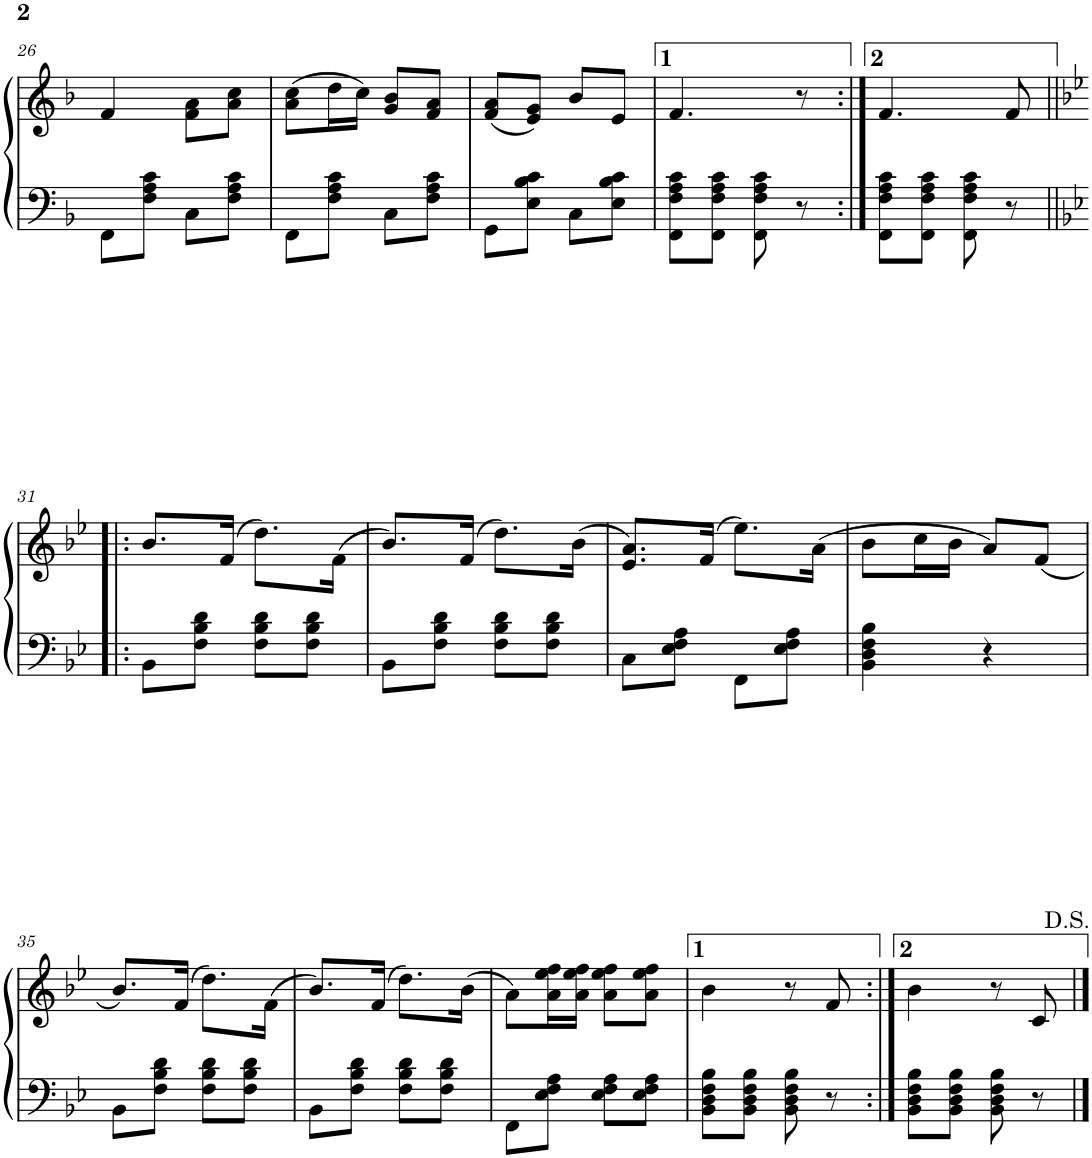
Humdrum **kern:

**kern	**kern
*part1	*part1
*staff2	*staff1
*I"Piano	*
*I'Pno	*
!!LO:PB:g=z
*clefF4	*clefG2
*k[b-]	*k[b-]
*M2/4	*M2/4
=26	=26
8FF\L	4f/
8F\ 8A\ 8c\J	.
8C\L	8f\ 8a\L
8F\ 8A\ 8c\J	8a\ 8cc\J
=27	=27
8FF\L	(>8a\ 8cc\L
8F\ 8A\ 8c\J	16dd\L
.	16cc\JJ)
8C\L	8g/ 8b-/L
8F\ 8A\ 8c\J	8f/ 8a/J
=28	=28
8GG\L	(<8f/ 8a/L
8E\ 8B-\ 8c\J	8e/ 8g/J)
8C\L	8b-/L
8E\ 8B-\ 8c\J	8e/J
=29	=29
8FF\ 8F\ 8A\ 8c\L	4.f/
8FF\ 8F\ 8A\ 8c\J	.
8FF\ 8F\ 8A\ 8c\	.
8r	8r
=30:|!	=30:|!
8FF\ 8F\ 8A\ 8c\L	4.f/
8FF\ 8F\ 8A\ 8c\J	.
8FF\ 8F\ 8A\ 8c\	.
8r	8f/
!!LO:LB:g=z
=31!|:	=31!|:
*k[b-e-]	*k[b-e-]
8BB-\L	8.b-/L
8F\ 8B-\ 8d\J	.
.	(>16f/Jk
8F\ 8B-\ 8d\L	8.dd\L)
8F\ 8B-\ 8d\J	.
.	(>16f\Jk
=32	=32
8BB-\L	8.b-/L)
8F\ 8B-\ 8d\J	.
.	(>16f/Jk
8F\ 8B-\ 8d\L	8.dd\L)
8F\ 8B-\ 8d\J	.
.	(>16b-\Jk
=33	=33
8C\L	8.e-/ 8.a/L)
8E-\ 8F\ 8A\J	.
.	(>16f/Jk
8FF\L	8.ee-\L)
8E-\ 8F\ 8A\J	.
.	(>16a\Jk
=34	=34
4BB-\ 4D\ 4F\ 4B-\	8b-\L
.	16cc\L
.	16b-\JJ
4r	8a/L)
.	(<8f/J
!!LO:LB:g=z
=35	=35
8BB-\L	8.b-/L)
8F\ 8B-\ 8d\J	.
.	(>16f/Jk
8F\ 8B-\ 8d\L	8.dd\L)
8F\ 8B-\ 8d\J	.
.	(>16f\Jk
=36	=36
8BB-\L	8.b-/L)
8F\ 8B-\ 8d\J	.
.	(>16f/Jk
8F\ 8B-\ 8d\L	8.dd\L)
8F\ 8B-\ 8d\J	.
.	(>16b-\Jk
=37	=37
8FF\L	8a\L)
8E-\ 8F\ 8A\J	16a\ 16ee-\ 16ff\L
.	16a\ 16ee-\ 16ff\JJ
8E-\ 8F\ 8A\L	8a\ 8ee-\ 8ff\L
8E-\ 8F\ 8A\J	8a\ 8ee-\ 8ff\J
=38	=38
8BB-\ 8D\ 8F\ 8B-\L	4b-\
8BB-\ 8D\ 8F\ 8B-\J	.
8BB-\ 8D\ 8F\ 8B-\	8r
8r	8f/
=39:|!	=39:|!
8BB-\ 8D\ 8F\ 8B-\L	4b-\
8BB-\ 8D\ 8F\ 8B-\J	.
8BB-\ 8D\ 8F\ 8B-\	8r
8r	8c/
==	==
*-	*-
